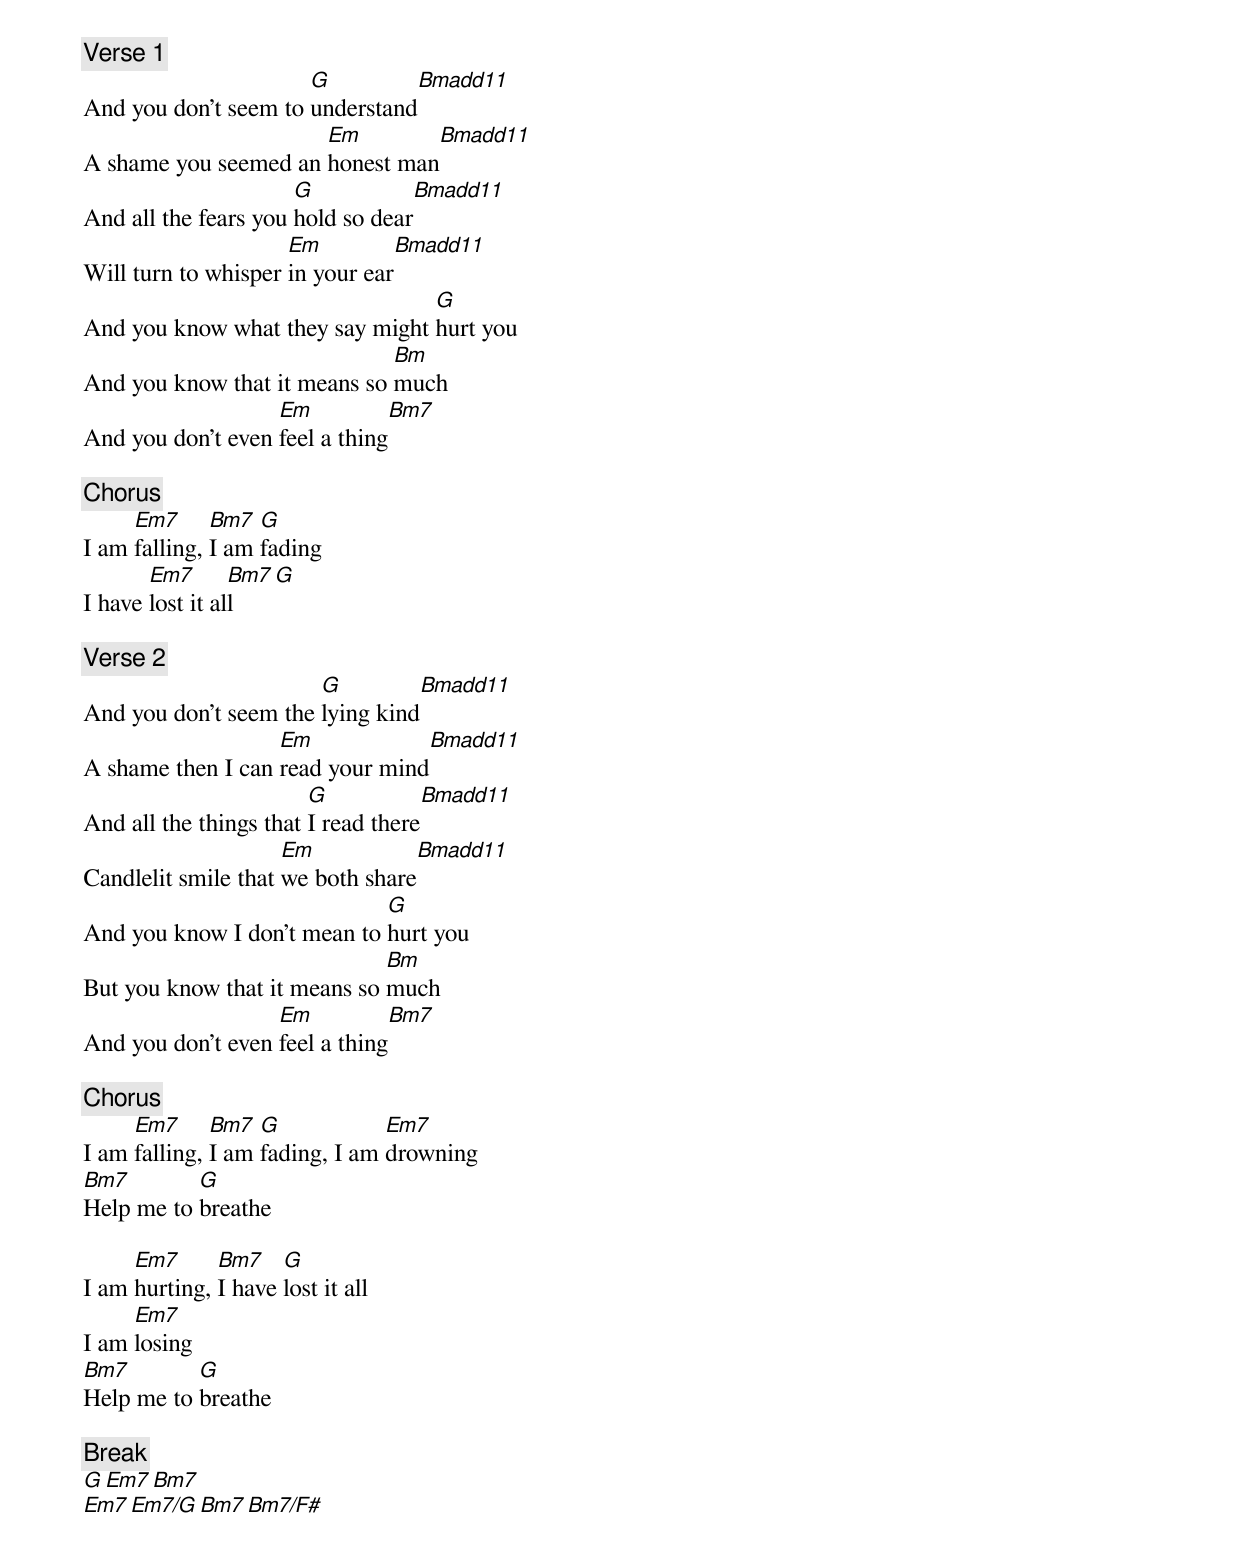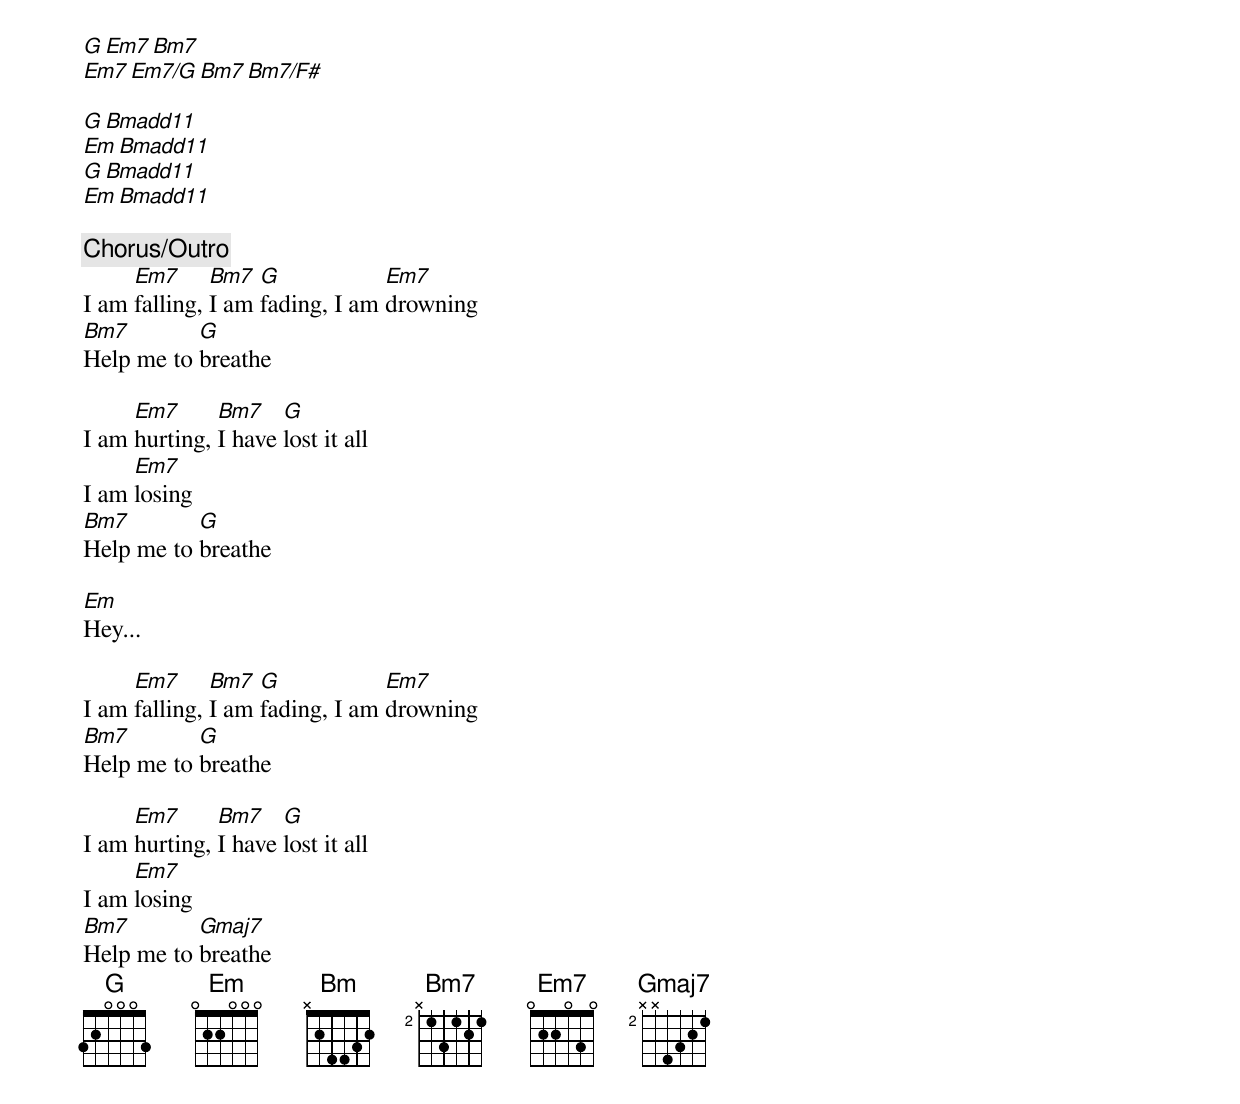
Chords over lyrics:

[Verse 1]
                      G          Bmadd11
And you don't seem to understand
                      Em         Bmadd11
A shame you seemed an honest man
                      G            Bmadd11
And all the fears you hold so dear
                     Em          Bmadd11
Will turn to whisper in your ear
                                 G
And you know what they say might hurt you
                              Bm
And you know that it means so much
                   Em           Bm7
And you don't even feel a thing

[Chorus]
     Em7      Bm7  G
I am falling, I am fading
       Em7       Bm7  G
I have lost it all

[Verse 2]
                       G          Bmadd11
And you don't seem the lying kind
                   Em             Bmadd11
A shame then I can read your mind
                        G            Bmadd11
And all the things that I read there
                     Em            Bmadd11
Candlelit smile that we both share
                             G
And you know I don't mean to hurt you
                              Bm
But you know that it means so much
                   Em          Bm7
And you don't even feel a thing

[Chorus]
     Em7      Bm7  G            Em7
I am falling, I am fading, I am drowning
Bm7        G
Help me to breathe

     Em7      Bm7    G
I am hurting, I have lost it all
     Em7
I am losing
Bm7        G
Help me to breathe

[Break]
G     Em7   Bm7
Em7   Em7/G Bm7   Bm7/F#
G     Em7   Bm7
Em7   Em7/G Bm7   Bm7/F#

G           Bmadd11
Em          Bmadd11
G           Bmadd11
Em          Bmadd11

[Chorus/Outro]
     Em7      Bm7  G            Em7
I am falling, I am fading, I am drowning
Bm7        G
Help me to breathe

     Em7      Bm7    G
I am hurting, I have lost it all
     Em7
I am losing
Bm7        G
Help me to breathe

Em
Hey...

     Em7      Bm7  G            Em7
I am falling, I am fading, I am drowning
Bm7        G
Help me to breathe

     Em7      Bm7    G
I am hurting, I have lost it all
     Em7
I am losing
Bm7        Gmaj7
Help me to breathe
